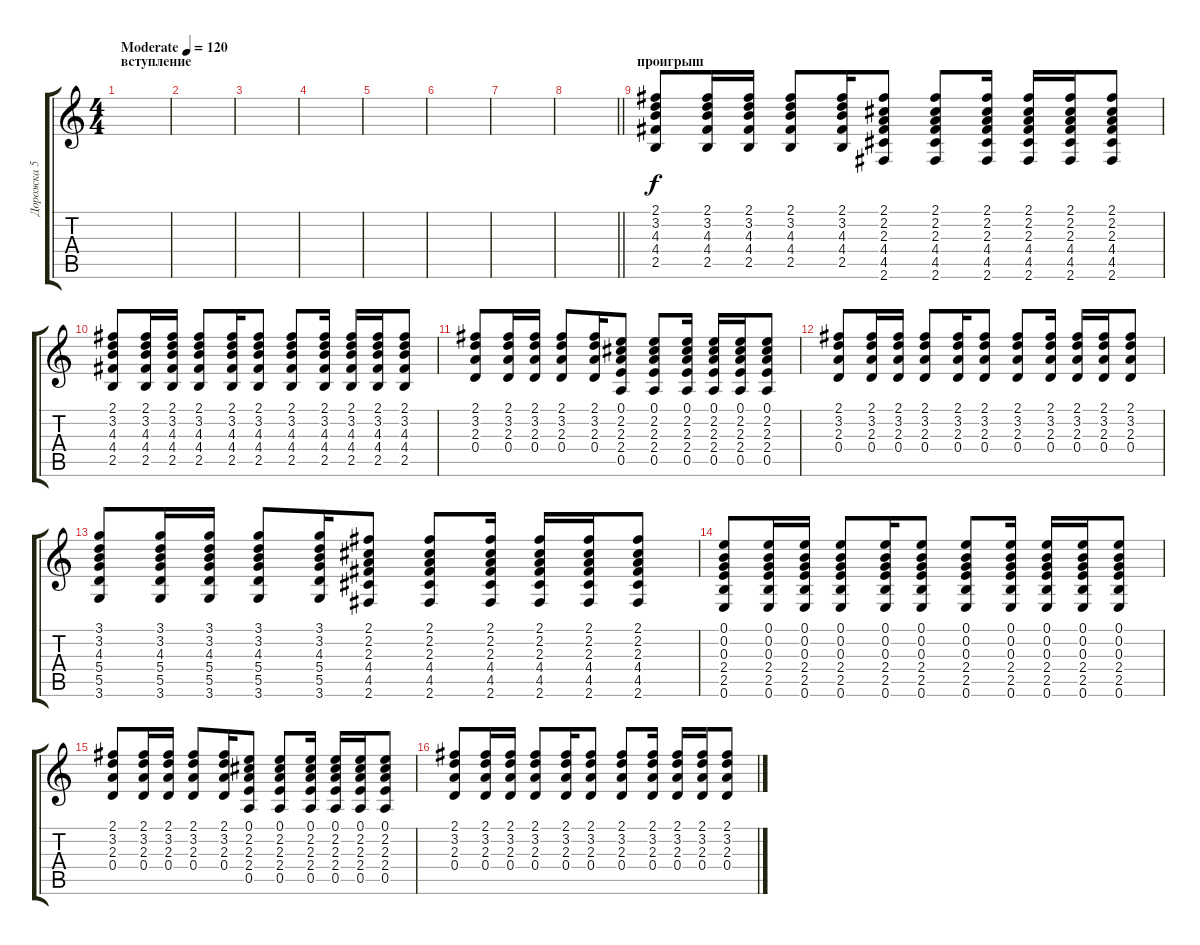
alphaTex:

\track ("Дорожка 5" "Дорожка 5") {instrument acousticguitarsteel}
\staff {score tabs}
\tuning (E4 B3 G3 D3 A2 E2) {hide}
\ts (4 4)
\section ("" "вступление")
\tempo (120 "Moderate")
\clef g2
\ks c
|
|
|
|
|
|
|
\barLineRight lightlight
|
\section ("" "проигрыш")
(2.1 3.2 4.3 4.4 2.5).8 (2.1 3.2 4.3 4.4 2.5).16 (2.1 3.2 4.3 4.4 2.5).16 (2.1 3.2 4.3 4.4 2.5).8 (2.1 3.2 4.3 4.4 2.5).16 (2.1 2.2 2.3 4.4 4.5 2.6).8 (2.1 2.2 2.3 4.4 4.5 2.6).8 (2.1 2.2 2.3 4.4 4.5 2.6).16 (2.1 2.2 2.3 4.4 4.5 2.6).16 (2.1 2.2 2.3 4.4 4.5 2.6).16 (2.1 2.2 2.3 4.4 4.5 2.6).8 |
(2.1 3.2 4.3 4.4 2.5).8 (2.1 3.2 4.3 4.4 2.5).16 (2.1 3.2 4.3 4.4 2.5).16 (2.1 3.2 4.3 4.4 2.5).8 (2.1 3.2 4.3 4.4 2.5).16 (2.1 3.2 4.3 4.4 2.5).8 (2.1 3.2 4.3 4.4 2.5).8 (2.1 3.2 4.3 4.4 2.5).16 (2.1 3.2 4.3 4.4 2.5).16 (2.1 3.2 4.3 4.4 2.5).16 (2.1 3.2 4.3 4.4 2.5).8 |
(2.1 3.2 2.3 0.4).8 (2.1 3.2 2.3 0.4).16 (2.1 3.2 2.3 0.4).16 (2.1 3.2 2.3 0.4).8 (2.1 3.2 2.3 0.4).16 (0.1 2.2 2.3 2.4 0.5).8 (0.1 2.2 2.3 2.4 0.5).8 (0.1 2.2 2.3 2.4 0.5).16 (0.1 2.2 2.3 2.4 0.5).16 (0.1 2.2 2.3 2.4 0.5).16 (0.1 2.2 2.3 2.4 0.5).8 |
(2.1 3.2 2.3 0.4).8 (2.1 3.2 2.3 0.4).16 (2.1 3.2 2.3 0.4).16 (2.1 3.2 2.3 0.4).8 (2.1 3.2 2.3 0.4).16 (2.1 3.2 2.3 0.4).8 (2.1 3.2 2.3 0.4).8 (2.1 3.2 2.3 0.4).16 (2.1 3.2 2.3 0.4).16 (2.1 3.2 2.3 0.4).16 (2.1 3.2 2.3 0.4).8 |
(3.1 3.2 4.3 5.4 5.5 3.6).8 (3.1 3.2 4.3 5.4 5.5 3.6).16 (3.1 3.2 4.3 5.4 5.5 3.6).16 (3.1 3.2 4.3 5.4 5.5 3.6).8 (3.1 3.2 4.3 5.4 5.5 3.6).16 (2.1 2.2 2.3 4.4 4.5 2.6).8 (2.1 2.2 2.3 4.4 4.5 2.6).8 (2.1 2.2 2.3 4.4 4.5 2.6).16 (2.1 2.2 2.3 4.4 4.5 2.6).16 (2.1 2.2 2.3 4.4 4.5 2.6).16 (2.1 2.2 2.3 4.4 4.5 2.6).8 |
(0.1 0.2 0.3 2.4 2.5 0.6).8 (0.1 0.2 0.3 2.4 2.5 0.6).16 (0.1 0.2 0.3 2.4 2.5 0.6).16 (0.1 0.2 0.3 2.4 2.5 0.6).8 (0.1 0.2 0.3 2.4 2.5 0.6).16 (0.1 0.2 0.3 2.4 2.5 0.6).8 (0.1 0.2 0.3 2.4 2.5 0.6).8 (0.1 0.2 0.3 2.4 2.5 0.6).16 (0.1 0.2 0.3 2.4 2.5 0.6).16 (0.1 0.2 0.3 2.4 2.5 0.6).16 (0.1 0.2 0.3 2.4 2.5 0.6).8 |
(2.1 3.2 2.3 0.4).8 (2.1 3.2 2.3 0.4).16 (2.1 3.2 2.3 0.4).16 (2.1 3.2 2.3 0.4).8 (2.1 3.2 2.3 0.4).16 (0.1 2.2 2.3 2.4 0.5).8 (0.1 2.2 2.3 2.4 0.5).8 (0.1 2.2 2.3 2.4 0.5).16 (0.1 2.2 2.3 2.4 0.5).16 (0.1 2.2 2.3 2.4 0.5).16 (0.1 2.2 2.3 2.4 0.5).8 |
(2.1 3.2 2.3 0.4).8 (2.1 3.2 2.3 0.4).16 (2.1 3.2 2.3 0.4).16 (2.1 3.2 2.3 0.4).8 (2.1 3.2 2.3 0.4).16 (2.1 3.2 2.3 0.4).8 (2.1 3.2 2.3 0.4).8 (2.1 3.2 2.3 0.4).16 (2.1 3.2 2.3 0.4).16 (2.1 3.2 2.3 0.4).16 (2.1 3.2 2.3 0.4).8
